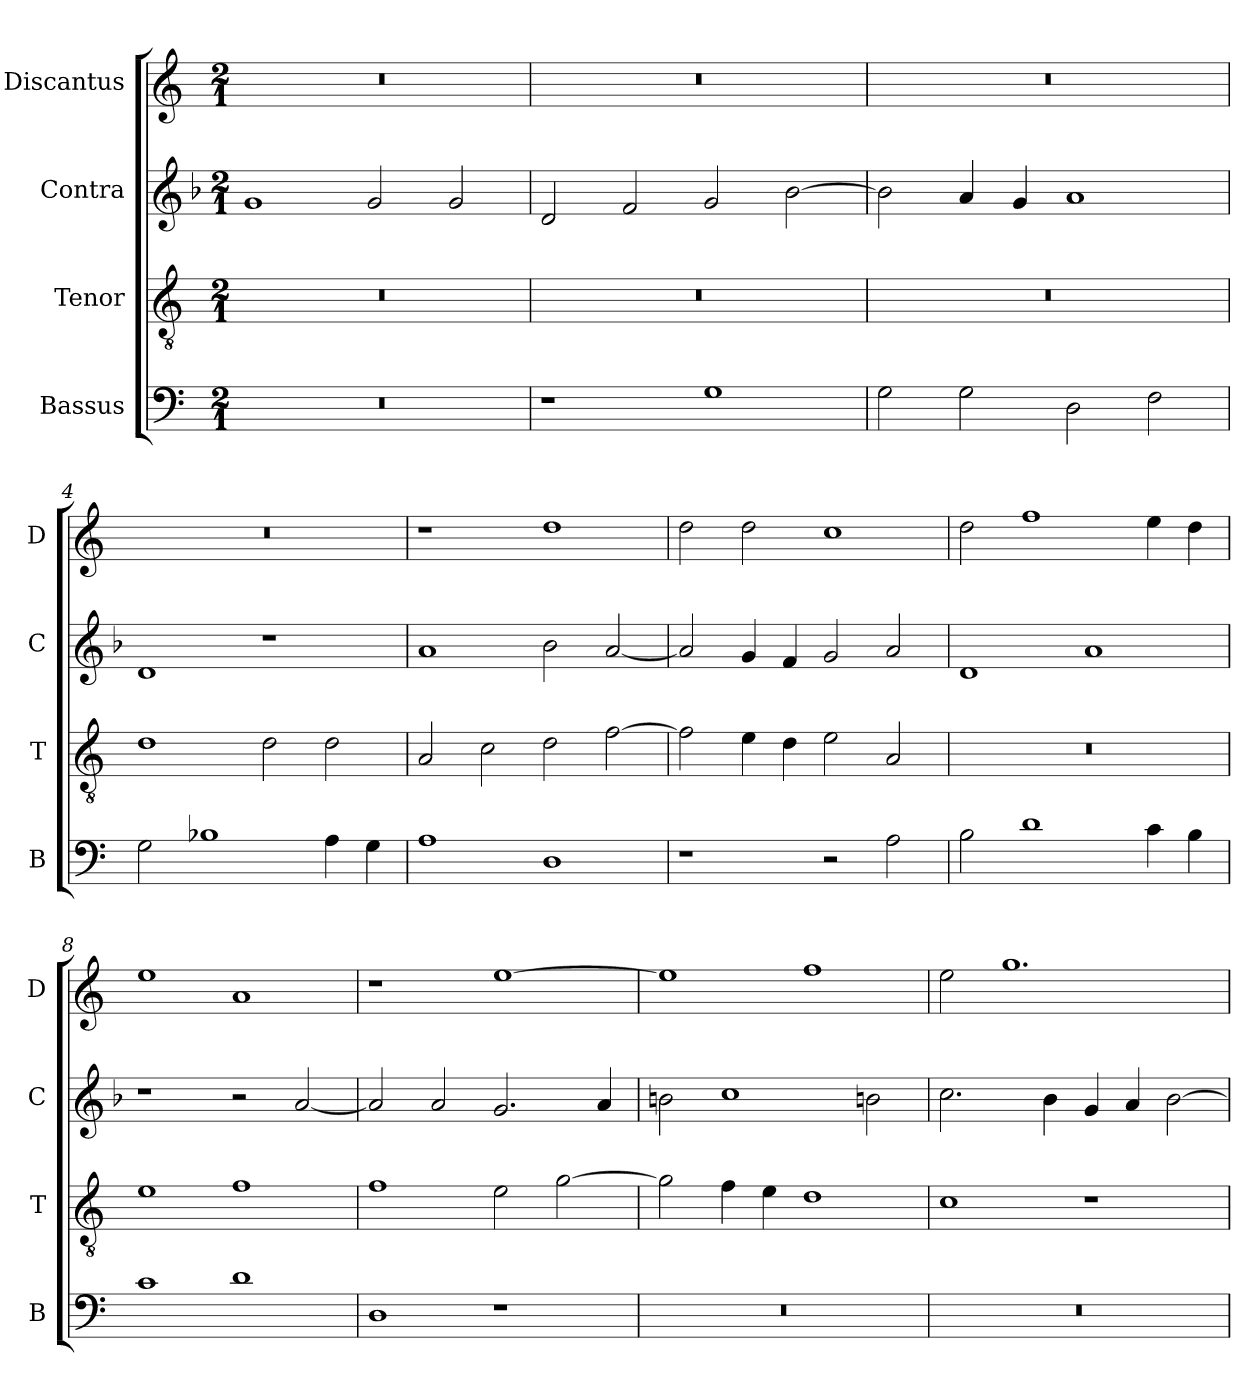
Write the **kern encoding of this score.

**kern	**kern	**kern	**kern
*part4	*part3	*part2	*part1
*staff4	*staff3	*staff2	*staff1
*I"Bassus	*I"Tenor	*I"Contra	*I"Discantus
*I'B	*I'T	*I'C	*I'D
*clefF4	*clefGv2	*clefG2	*clefG2
*k[]	*k[]	*k[b-]	*k[]
*M2/1	*M2/1	*M2/1	*M2/1
=1	=1	=1	=1
0r	0r	1g	0r
.	.	2g/	.
.	.	2g/	.
=2	=2	=2	=2
1r	0r	2d/	0r
.	.	2f/	.
1G	.	2g/	.
.	.	[2b-\	.
=3	=3	=3	=3
2G\	0r	2b-\]	0r
2G\	.	4a/	.
.	.	4g/	.
2D\	.	1a	.
2F\	.	.	.
=4	=4	=4	=4
2G\	1d	1d	0r
1B-X	.	.	.
.	2d\	1r	.
4A\	2d\	.	.
4G\	.	.	.
=5	=5	=5	=5
1A	2A/	1a	1r
.	2c\	.	.
1D	2d\	2b-\	1dd
.	[2f\	[2a/	.
=6	=6	=6	=6
1r	2f\]	2a/]	2dd\
.	4e\	4g/	2dd\
.	4d\	4f/	.
2r	2e\	2g/	1cc
2A\	2A/	2a/	.
=7	=7	=7	=7
2B\	0r	1d	2dd\
1d	.	.	1ff
.	.	1a	.
4c\	.	.	4ee\
4B\	.	.	4dd\
=8	=8	=8	=8
1c	1e	1r	1ee
1d	1f	2r	1a
.	.	[2a/	.
=9	=9	=9	=9
1D	1f	2a/]	1r
.	.	2a/	.
1r	2e\	2.g/	[1ee
.	[2g\	.	.
.	.	4a/	.
=10	=10	=10	=10
0r	2g\]	2bn\	1ee]
.	4f\	1cc	.
.	4e\	.	.
.	1d	.	1ff
.	.	2bn\	.
=11	=11	=11	=11
0r	1c	2.cc\	2ee\
.	.	.	1.gg
.	.	4b-\	.
.	1r	4g/	.
.	.	4a/	.
.	.	[2b-\	.
=	=	=	=
*-	*-	*-	*-
